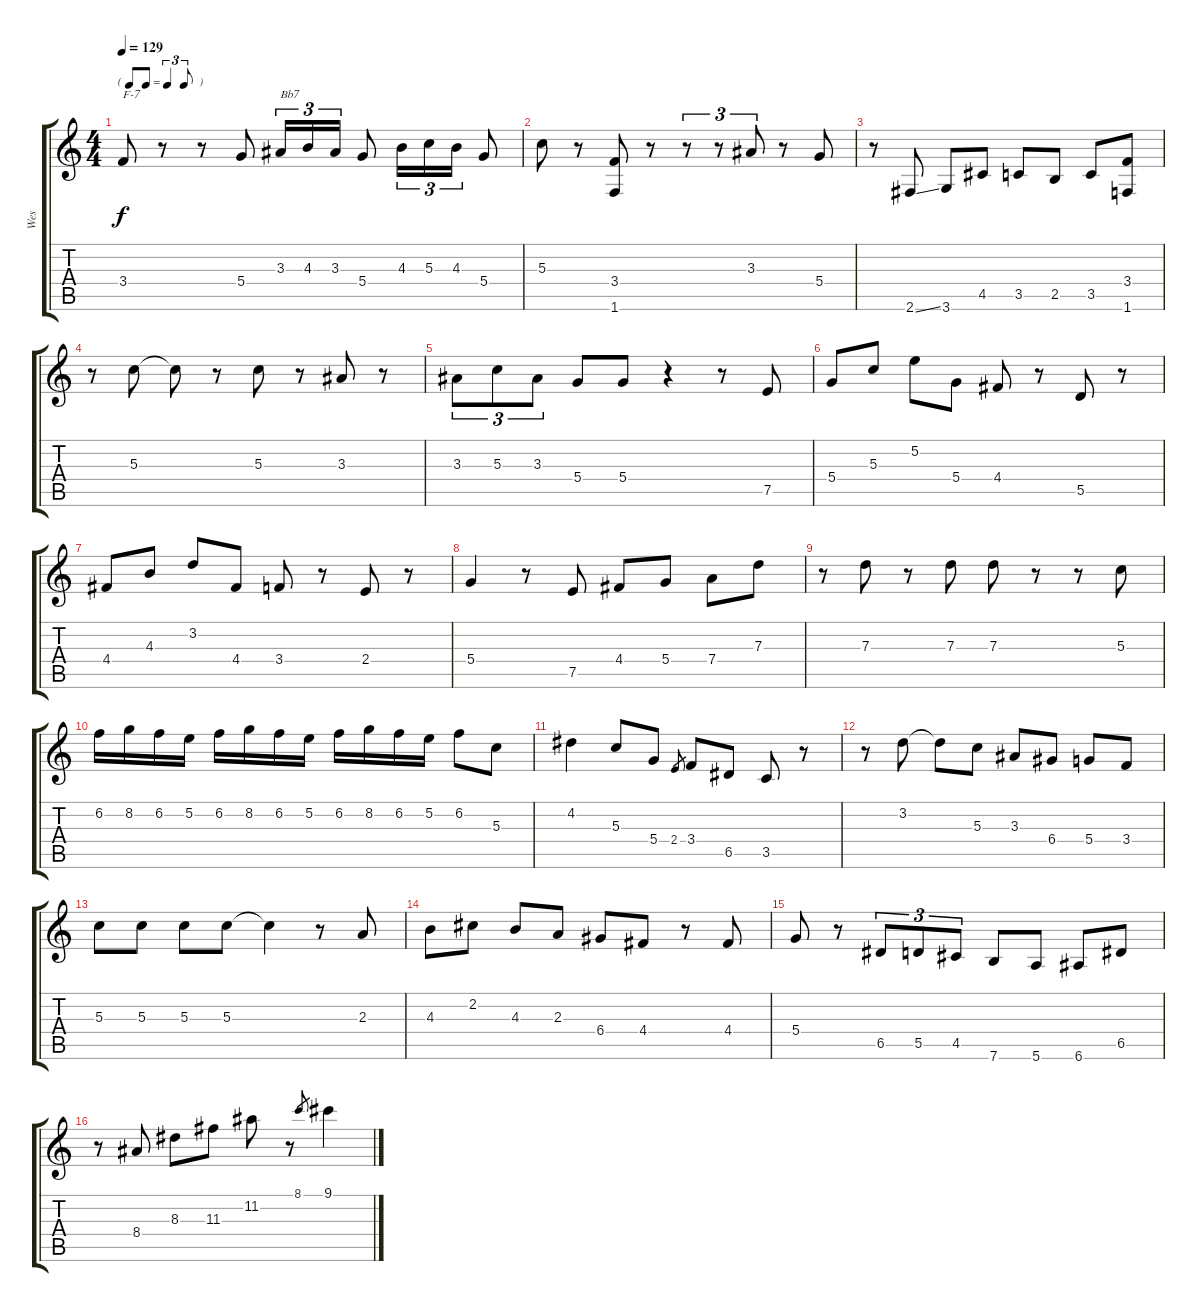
\track ("Wes" "Wes") {instrument electricguitarjazz}
\staff {score tabs}
\tuning (E4 B3 G3 D3 A2 E2) {hide}
\ts (4 4)
\tf triplet8th
\tempo 129
\clef g2
\ks c
3.4.8{txt "F-7" dy f} r.8 r.8 5.4.8 3.3.16{tu (3 2) txt "Bb7"} 4.3.16{tu (3 2)} 3.3.16{tu (3 2)} 5.4.8 4.3.16{tu (3 2)} 5.3.16{tu (3 2)} 4.3.16{tu (3 2)} 5.4.8 |
5.3.8 r.8 (3.4 1.6).8 r.8 r.8{tu (3 2)} r.8{tu (3 2)} 3.3.8{tu (3 2)} r.8 5.4.8 |
r.8 2.6{ss}.8 3.6.8 4.5.8 3.5.8 2.5.8 3.5.8 (3.4 1.6).8 |
r.8 5.3.8 5.3{t}.8 r.8 5.3.8 r.8 3.3.8 r.8 |
3.3.8{tu (3 2)} 5.3.8{tu (3 2)} 3.3.8{tu (3 2)} 5.4.8 5.4.8 r.4 r.8 7.5.8 |
5.4.8 5.3.8 5.2.8 5.4.8 4.4.8 r.8 5.5.8 r.8 |
4.4.8 4.3.8 3.2.8 4.4.8 3.4.8 r.8 2.4.8 r.8 |
5.4.4 r.8 7.5.8 4.4.8 5.4.8 7.4.8 7.3.8 |
r.8 7.3.8 r.8 7.3.8 7.3.8 r.8 r.8 5.3.8 |
6.2.16 8.2.16 6.2.16 5.2.16 6.2.16 8.2.16 6.2.16 5.2.16 6.2.16 8.2.16 6.2.16 5.2.16 6.2.8 5.3.8 |
4.2.4 5.3.8 5.4.8 2.4.8{gr} 3.4.8 6.5.8 3.5.8 r.8 |
r.8 3.2.8 3.2{t}.8 5.3.8 3.3.8 6.4.8 5.4.8 3.4.8 |
5.3.8 5.3.8 5.3.8 5.3.8 5.3{t}.4 r.8 2.3.8 |
4.3.8 2.2.8 4.3.8 2.3.8 6.4.8 4.4.8 r.8 4.4.8 |
5.4.8 r.8 6.5.8{tu (3 2)} 5.5.8{tu (3 2)} 4.5.8{tu (3 2)} 7.6.8 5.6.8 6.6.8 6.5.8 |
r.8 8.4.8 8.3.8 11.3.8 11.2.8 r.8 8.1.8{gr} 9.1.4
